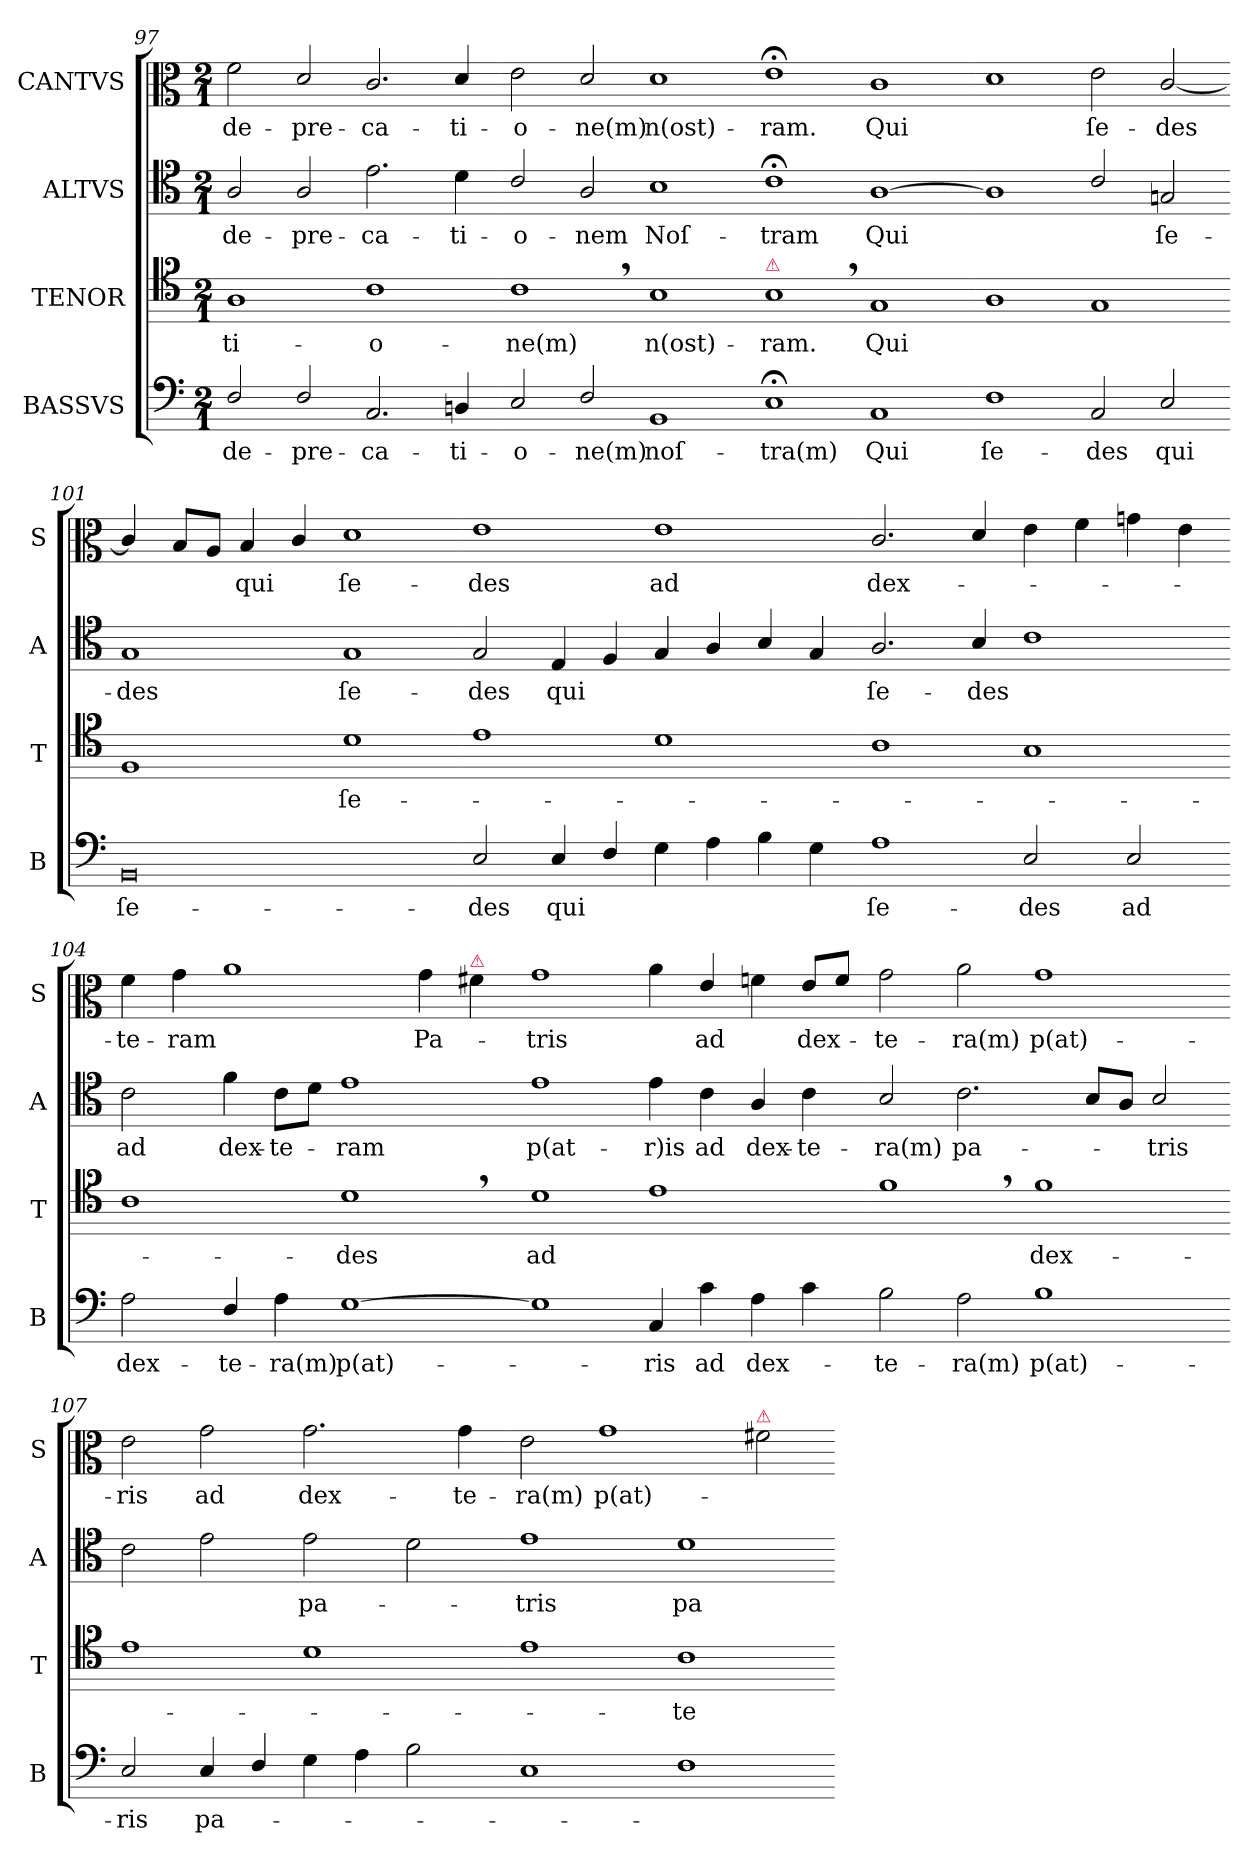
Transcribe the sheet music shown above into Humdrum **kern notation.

**kern	**text	**kern	**text	**kern	**text	**kern	**text
*part4	*part4	*part3	*part3	*part2	*part2	*part1	*part1
*staff4	*staff4	*staff3	*staff3	*staff2	*staff2	*staff1	*staff1
*I"BASSVS	*	*I"TENOR	*	*I"ALTVS	*	*I"CANTVS	*
*I'B	*	*I'T	*	*I'A	*	*I'S	*
*clefF5	*	*clefC5	*	*clefC4	*	*clefC3	*
*k[]	*	*k[]	*	*k[]	*	*k[]	*
*C:	*	*C:	*	*C:	*	*C:	*
*M2/1	*	*M2/1	*	*M2/1	*	*M2/1	*
=97	=97	=97	=97	=97	=97	=97	=97
2D/	de-	1F	-ti-	2A/	de-	2f\	de-
2D/	-pre-	.	.	2A/	-pre-	2d/	-pre-
2.AA/	-ca-	1A	-o-	2.e\	-ca-	2.c/	-ca-
4BBn/	-ti-	.	.	4d\	-ti-	4d/	-ti-
=98-	=98-	=98-	=98-	=98-	=98-	=98-	=98-
2C/	-o-	1A,<	-ne(m)	2c/	o-	2e\	-o-
2D/	-ne(m)	.	.	2A/	-nem	2d/	-ne(m)
1GG	noſ-	1G	n(ost)-	1B	Noſ-	1d	n(ost)-
=99-	=99-	=99-	=99-	=99-	=99-	=99-	=99-
!	!	!LO:TX:a:color=crimson:t=⚠	!	!	!	!	!
1C;<	-tra(m)	1G,<	-ram.	1c;<	-tram	1e;<	-ram.
1AA	Qui	1E	Qui	[1A	Qui	1c	Qui
=100-	=100-	=100-	=100-	=100-	=100-	=100-	=100-
1D	ſe-	1F	.	1A]	.	1d	.
2AA/	-des	1E	.	2c/	.	2e\	ſe-
!	!LO:LY:i	!	!	!	!	!	!
2C/	qui	.	.	2Gn/	ſe-	[2c/	-des
=101-	=101-	=101-	=101-	=101-	=101-	=101-	=101-
!	!LO:LY:i	!	!	!	!	!	!
0GG	ſe-	1D	.	1G	-des	4c/]	.
.	.	.	.	.	.	8B/L	.
.	.	.	.	.	.	8A/J	.
!	!	!	!	!	!	!	!LO:LY:i
.	.	.	.	.	.	4B/	qui
.	.	.	.	.	.	4c/	.
!	!	!	!	!	!LO:LY:i	!	!LO:LY:i
.	.	1B	ſe-	1G	ſe-	1d	ſe-
=102-	=102-	=102-	=102-	=102-	=102-	=102-	=102-
!	!LO:LY:i	!	!	!	!LO:LY:i	!	!LO:LY:i
2C/	-des	1c	.	2G/	-des	1e	-des
4C/	qui	.	.	4E/	qui	.	.
4D/	.	.	.	4F/	.	.	.
4E\	.	1B	.	4G/	.	1e	ad
4F\	.	.	.	4A/	.	.	.
4G\	.	.	.	4B/	.	.	.
4E\	.	.	.	4G/	.	.	.
=103-	=103-	=103-	=103-	=103-	=103-	=103-	=103-
1F	ſe-	1A	.	2.A/	ſe-	2.c/	dex-
.	.	.	.	4B/	-des	4d/	.
2C/	-des	1G	.	1c	.	4e\	.
.	.	.	.	.	.	4f\	.
2C/	ad	.	.	.	.	4gn\	.
.	.	.	.	.	.	4e\	.
=104-	=104-	=104-	=104-	=104-	=104-	=104-	=104-
2F\	dex-	1A	.	2c\	ad	4f\	-te-
.	.	.	.	.	.	4g\	-ram
4D/	-te-	.	.	4f\	dex-	1a	.
4F\	-ra(m)	.	.	8c\L	-te-	.	.
.	.	.	.	8d\J	.	.	.
[1E	p(at)-	1B,<	-des	1e	-ram	.	.
.	.	.	.	.	.	4g\	Pa-
!	!	!	!	!	!	!LO:TX:a:color=crimson:t=⚠	!
.	.	.	.	.	.	4f#X\	.
=105-	=105-	=105-	=105-	=105-	=105-	=105-	=105-
1E]	.	1B	ad	1e	p(at-	1g	-tris
4AA/	-ris	1c	.	4e\	-r)is	4a\	.
!	!LO:LY:i	!	!	!	!	!	!
4A\	ad	.	.	4c\	ad	4e/	ad
!	!LO:LY:i	!	!	!	!	!	!
4F\	dex-	.	.	4A/	dex-	4fn\	.
4A\	.	.	.	4c\	-te-	8e/L	dex-
.	.	.	.	.	.	8f/J	.
=106-	=106-	=106-	=106-	=106-	=106-	=106-	=106-
!	!LO:LY:i	!	!	!	!	!	!
2G\	-te-	1d,<	.	2B/	-ra(m)	2g\	-te-
!	!LO:LY:i	!	!	!	!	!	!
2F\	-ra(m)	.	.	2.c\	pa-	2a\	-ra(m)
!	!LO:LY:i	!	!	!	!	!	!
1G	p(at)-	1d	dex-	.	.	1g	p(at)-
.	.	.	.	8B/L	.	.	.
.	.	.	.	8A/J	.	.	.
.	.	.	.	2B/	-tris	.	.
=107-	=107-	=107-	=107-	=107-	=107-	=107-	=107-
!	!LO:LY:i	!	!	!	!	!	!
2C/	-ris	1c	.	2c\	.	2e\	-ris
!	!	!	!	!	!	!	!LO:LY:i
4C/	pa-	.	.	2e\	.	2g\	ad
4D/	.	.	.	.	.	.	.
!	!	!	!	!	!LO:LY:i	!	!LO:LY:i
4E\	.	1B	.	2e\	pa-	2.g\	dex-
4F\	.	.	.	.	.	.	.
2G\	.	.	.	2d\	.	.	.
!	!	!	!	!	!	!	!LO:LY:i
.	.	.	.	.	.	4g\	-te-
=108-	=108-	=108-	=108-	=108-	=108-	=108-	=108-
!	!	!	!	!	!LO:LY:i	!	!LO:LY:i
1C	.	1c	.	1e	-tris	2e\	-ra(m)
!	!	!	!	!	!	!	!LO:LY:i
.	.	.	.	.	.	1g	p(at)-
!	!	!	!	!	!LO:LY:i	!	!
1D	.	1A	-te-	1d	pa-	.	.
!	!	!	!	!	!	!LO:TX:a:color=crimson:t=⚠	!
.	.	.	.	.	.	2f#X\	.
=-	=-	=-	=-	=-	=-	=-	=-
*-	*-	*-	*-	*-	*-	*-	*-
